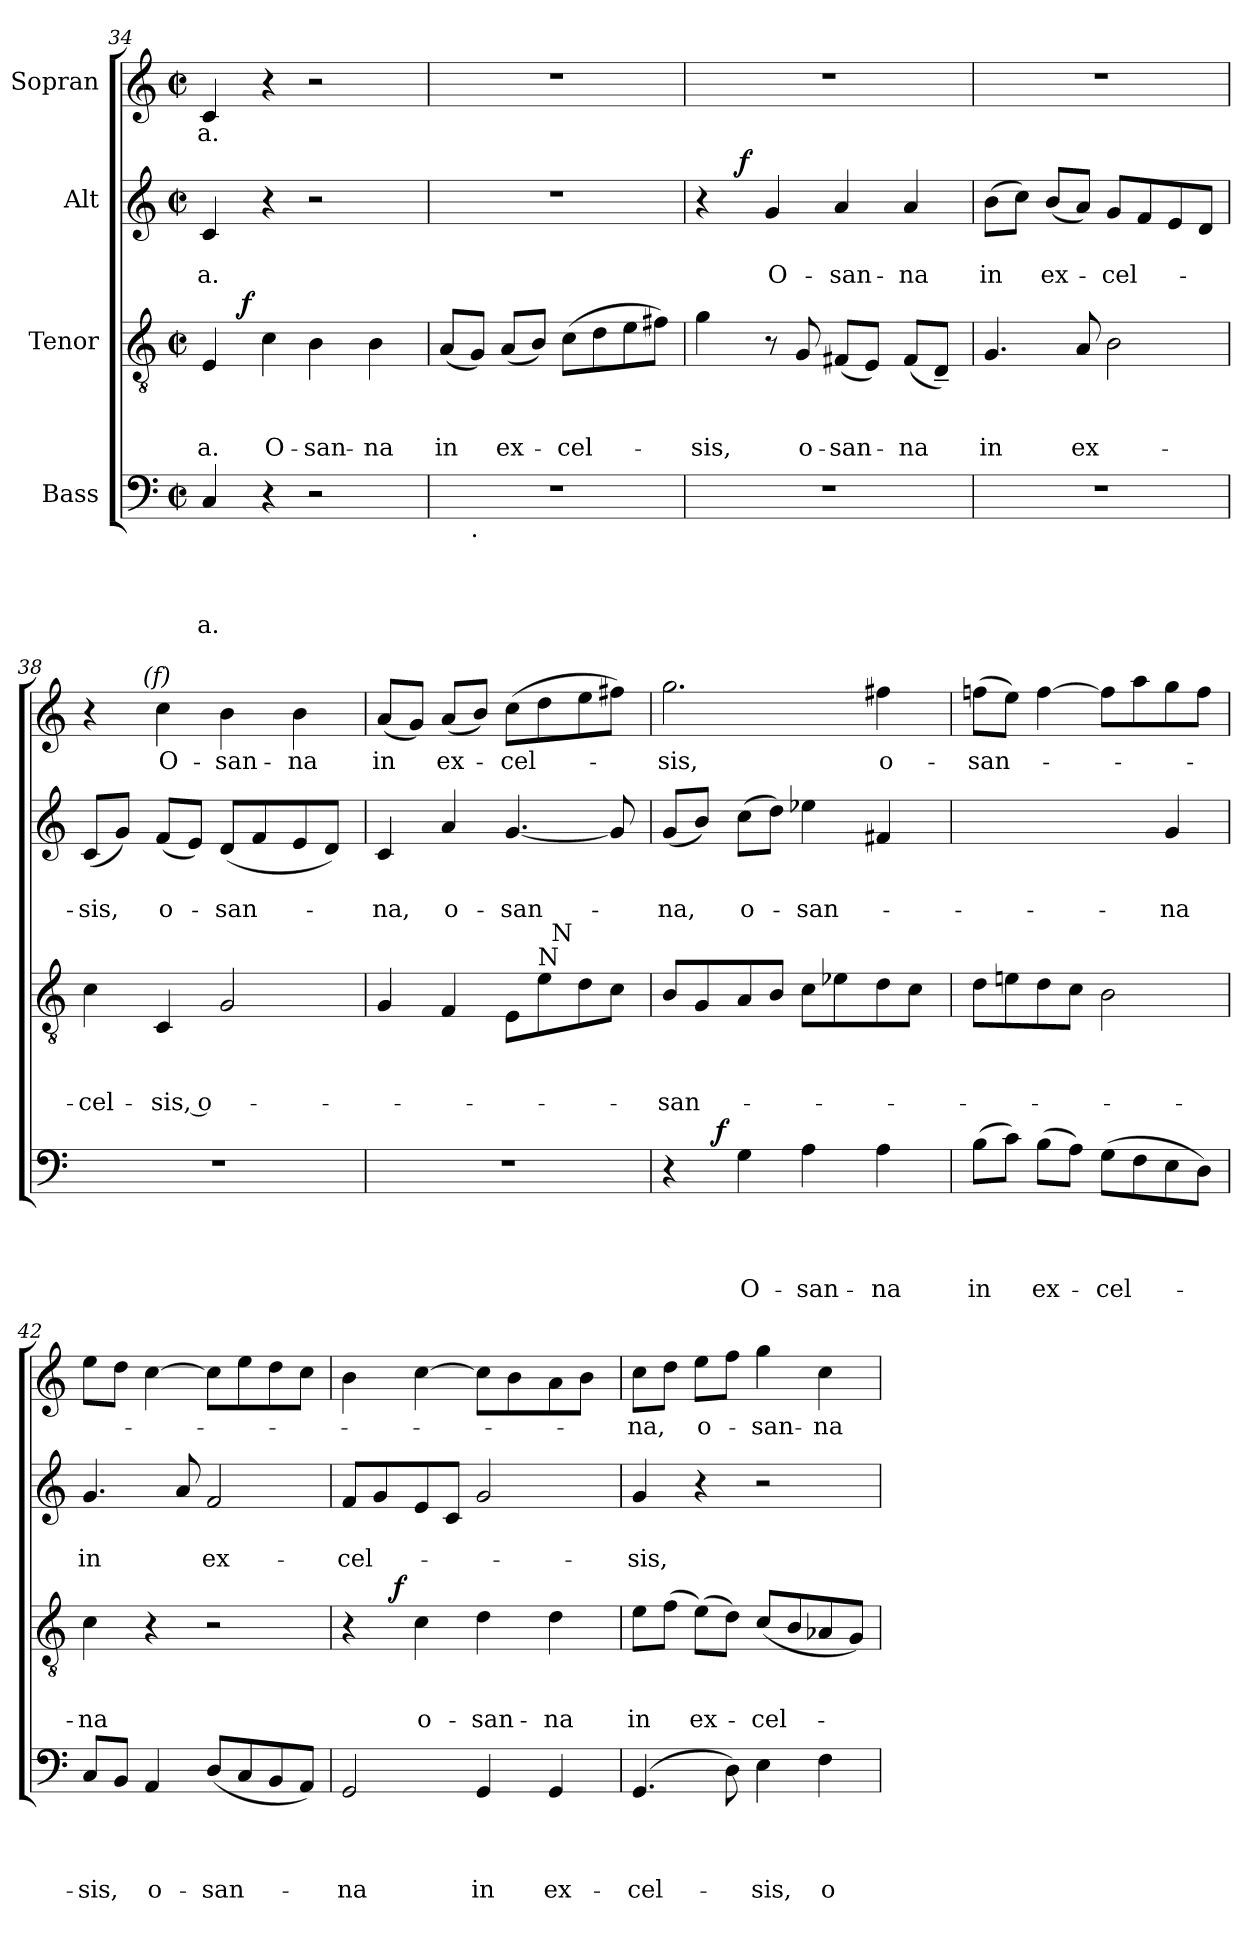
**kern	**text	**text	**text	**text	**dynam	**kern	**text	**text	**text	**dynam	**kern	**text	**text	**dynam	**kern	**text
*part4	*part4	*part4	*part4	*part4	*part4	*part3	*part3	*part3	*part3	*part3	*part2	*part2	*part2	*part2	*part1	*part1
*staff4	*staff4	*staff4	*staff4	*staff4	*staff4	*staff3	*staff3	*staff3	*staff3	*staff3	*staff2	*staff2	*staff2	*staff2	*staff1	*staff1
*I"Bass	*	*	*	*	*	*I"Tenor	*	*	*	*	*I"Alt	*	*	*	*I"Sopran	*
*clefF4	*	*	*	*	*	*clefGv2	*	*	*	*	*clefG2	*	*	*	*clefG2	*
*k[]	*	*	*	*	*	*k[]	*	*	*	*	*k[]	*	*	*	*k[]	*
*C:	*	*	*	*	*	*C:	*	*	*	*	*C:	*	*	*	*C:	*
*M2/2	*	*	*	*	*	*M2/2	*	*	*	*	*M2/2	*	*	*	*M2/2	*
*met(c|)	*	*	*	*	*	*met(c|)	*	*	*	*	*met(c|)	*	*	*	*met(c|)	*
=34	=34	=34	=34	=34	=34	=34	=34	=34	=34	=34	=34	=34	=34	=34	=34	=34
!	!	!	!	!LO:LY:b	!	!	!	!	!LO:LY:b	!	!	!	!LO:LY:b	!	!	!LO:LY:b
*	*	*	*	*	*	*^	*	*	*	*	*	*	*	*	*	*
4C/	.	.	.	-a.	.	4E/	8.ryy	.	.	-a.	.	4c/	.	-a.	.	4c/	-a.
!	!	!	!	!	!	!	!	!	!	!	!LO:DY:a	!	!	!	!	!	!
.	.	.	.	.	.	.	2ryy	.	.	.	f	.	.	.	.	.	.
!	!	!	!	!	!	!	!	!	!	!LO:LY:b	!	!	!	!	!	!	!
4r	.	.	.	.	.	4c\	.	.	.	O-	.	4r	.	.	.	4r	.
!	!	!	!	!	!	!	!	!	!	!LO:LY:b	!	!	!	!	!	!	!
2r	.	.	.	.	.	4B\	.	.	.	-san-	.	2r	.	.	.	2r	.
.	.	.	.	.	.	.	4ryy	.	.	.	.	.	.	.	.	.	.
!	!	!	!	!	!	!	!	!	!	!LO:LY:b	!	!	!	!	!	!	!
.	.	.	.	.	.	4B\	.	.	.	-na	.	.	.	.	.	.	.
.	.	.	.	.	.	.	16ryy	.	.	.	.	.	.	.	.	.	.
!!LO:LB:g=z
=35	=35	=35	=35	=35	=35	=35	=35	=35	=35	=35	=35	=35	=35	=35	=35	=35	=35
!	!	!	!	!	!	!	!	!	!	!LO:LY:b	!	!	!	!	!	!	!
*^	*	*	*	*	*	*v	*v	*	*	*	*	*	*	*	*	*	*
1r	8ryy	.	.	.	.	.	(<8A/L	.	.	in	.	1r	.	.	.	1r	.
!	!LO:TX:b:t=.	!	!	!	!	!	!	!	!	!	!	!	!	!	!	!	!
.	2..ryy	.	.	.	.	.	8G/J)	.	.	.	.	.	.	.	.	.	.
!	!	!	!	!	!	!	!	!	!	!LO:LY:b	!	!	!	!	!	!	!
.	.	.	.	.	.	.	(<8A/L	.	.	ex-	.	.	.	.	.	.	.
.	.	.	.	.	.	.	8B/J)	.	.	.	.	.	.	.	.	.	.
!	!	!	!	!	!	!	!	!	!	!LO:LY:b	!	!	!	!	!	!	!
.	.	.	.	.	.	.	(>8c\L	.	.	-cel-	.	.	.	.	.	.	.
.	.	.	.	.	.	.	8d\	.	.	.	.	.	.	.	.	.	.
.	.	.	.	.	.	.	8e\	.	.	.	.	.	.	.	.	.	.
.	.	.	.	.	.	.	8f#X\J)	.	.	.	.	.	.	.	.	.	.
=36	=36	=36	=36	=36	=36	=36	=36	=36	=36	=36	=36	=36	=36	=36	=36	=36	=36
!	!	!	!	!	!	!	!	!	!	!LO:LY:b	!	!	!	!	!	!	!
*v	*v	*	*	*	*	*	*	*	*	*	*	*^	*	*	*	*	*
1r	.	.	.	.	.	4g\	.	.	-sis,	.	4r	8ryy	.	.	.	1r	.
.	.	.	.	.	.	.	.	.	.	.	.	32ryy	.	.	.	.	.
!	!	!	!	!	!	!	!	!	!	!	!	!	!	!	!LO:DY:a	!	!
.	.	.	.	.	.	.	.	.	.	.	.	2ryy	.	.	f	.	.
!	!	!	!	!	!	!	!	!	!	!	!	!	!	!LO:LY:b	!	!	!
.	.	.	.	.	.	8r	.	.	.	.	4g/	.	.	O-	.	.	.
!	!	!	!	!	!	!	!	!	!LO:LY:b	!	!	!	!	!	!	!	!
.	.	.	.	.	.	8G/	.	.	o-	.	.	.	.	.	.	.	.
!	!	!	!	!	!	!	!	!	!LO:LY:b	!	!	!	!	!LO:LY:b	!	!	!
.	.	.	.	.	.	(<8F#X/L	.	.	-san-	.	4a/	.	.	-san-	.	.	.
.	.	.	.	.	.	8E/J)	.	.	.	.	.	.	.	.	.	.	.
.	.	.	.	.	.	.	.	.	.	.	.	4ryy	.	.	.	.	.
!	!	!	!	!	!	!	!	!	!LO:LY:b	!	!	!	!	!LO:LY:b	!	!	!
.	.	.	.	.	.	(<8F#/L	.	.	-na	.	4a/	.	.	-na	.	.	.
.	.	.	.	.	.	8D~</J)	.	.	.	.	.	.	.	.	.	.	.
.	.	.	.	.	.	.	.	.	.	.	.	16.ryy	.	.	.	.	.
=37	=37	=37	=37	=37	=37	=37	=37	=37	=37	=37	=37	=37	=37	=37	=37	=37	=37
!	!	!	!	!	!	!	!	!	!LO:LY:b	!	!	!	!	!LO:LY:b	!	!	!
*	*	*	*	*	*	*	*	*	*	*	*v	*v	*	*	*	*	*
1r	.	.	.	.	.	4.G/	.	.	in	.	(>8b\L	.	in	.	1r	.
.	.	.	.	.	.	.	.	.	.	.	8cc\J)	.	.	.	.	.
!	!	!	!	!	!	!	!	!	!	!	!	!	!LO:LY:b	!	!	!
.	.	.	.	.	.	.	.	.	.	.	(<8b/L	.	ex-	.	.	.
!	!	!	!	!	!	!	!	!	!LO:LY:b	!	!	!	!	!	!	!
.	.	.	.	.	.	8A/	.	.	ex-	.	8a/J)	.	.	.	.	.
!	!	!	!	!	!	!	!	!	!	!	!	!	!LO:LY:b	!	!	!
.	.	.	.	.	.	2B\	.	.	.	.	8g/L	.	-cel-	.	.	.
.	.	.	.	.	.	.	.	.	.	.	8f/	.	.	.	.	.
.	.	.	.	.	.	.	.	.	.	.	8e/	.	.	.	.	.
.	.	.	.	.	.	.	.	.	.	.	8d/J	.	.	.	.	.
=38	=38	=38	=38	=38	=38	=38	=38	=38	=38	=38	=38	=38	=38	=38	=38	=38
!	!	!	!	!	!	!	!	!	!LO:LY:b	!	!	!	!LO:LY:b	!	!	!
*	*	*	*	*	*	*	*	*	*	*	*	*	*	*	*^	*
1r	.	.	.	.	.	4c\	.	.	-cel-	.	(<8c/L	.	-sis,	.	4r	8..ryy	.
.	.	.	.	.	.	.	.	.	.	.	8g/J)	.	.	.	.	.	.
!	!	!	!	!	!	!	!	!	!	!	!	!	!	!	!	!LO:TX:a:i:t=(f)	!
.	.	.	.	.	.	.	.	.	.	.	.	.	.	.	.	2ryy	.
!	!	!	!	!	!	!	!	!	!LO:LY:b	!	!	!	!LO:LY:b	!	!	!	!LO:LY:b
.	.	.	.	.	.	4C/	.	.	-sis, o-	.	(<8f/L	.	o-	.	4cc\	.	O-
.	.	.	.	.	.	.	.	.	.	.	8e/J)	.	.	.	.	.	.
!	!	!	!	!	!	!	!	!	!	!	!	!	!LO:LY:b	!	!	!	!LO:LY:b
.	.	.	.	.	.	2G/	.	.	.	.	(<8d/L	.	-san-	.	4b\	.	-san-
.	.	.	.	.	.	.	.	.	.	.	8f/	.	.	.	.	.	.
.	.	.	.	.	.	.	.	.	.	.	.	.	.	.	.	4ryy	.
!	!	!	!	!	!	!	!	!	!	!	!	!	!	!	!	!	!LO:LY:b
.	.	.	.	.	.	.	.	.	.	.	8e/	.	.	.	4b\	.	-na
.	.	.	.	.	.	.	.	.	.	.	8d/J)	.	.	.	.	.	.
.	.	.	.	.	.	.	.	.	.	.	.	.	.	.	.	32ryy	.
=39	=39	=39	=39	=39	=39	=39	=39	=39	=39	=39	=39	=39	=39	=39	=39	=39	=39
!	!	!	!	!	!	!	!	!	!	!	!	!	!LO:LY:b	!	!	!	!LO:LY:b
*	*	*	*	*	*	*^	*	*	*	*	*	*	*	*	*v	*v	*
1r	.	.	.	.	.	4G/	2ryy	.	.	.	.	4c/	.	-na,	.	(<8a/L	in
.	.	.	.	.	.	.	.	.	.	.	.	.	.	.	.	8g/J)	.
!	!	!	!	!	!	!	!	!	!	!	!	!	!	!LO:LY:b	!	!	!LO:LY:b
.	.	.	.	.	.	4F/	.	.	.	.	.	4a/	.	o-	.	(<8a/L	ex-
.	.	.	.	.	.	.	.	.	.	.	.	.	.	.	.	8b/J)	.
!	!	!	!	!	!	!	!	!	!	!	!	!	!	!LO:LY:b	!	!	!LO:LY:b
.	.	.	.	.	.	8E\L	8ryy	.	.	.	.	[<4.g/	.	-san-	.	(>8cc\L	-cel-
!	!	!	!	!	!	!LO:TX:a:t=N	!	!	!	!	!	!	!	!	!	!	!
.	.	.	.	.	.	8e\	32ryy	.	.	.	.	.	.	.	.	8dd\	.
!	!	!	!	!	!	!	!LO:TX:a:t=N	!	!	!	!	!	!	!	!	!	!
.	.	.	.	.	.	.	4ryy	.	.	.	.	.	.	.	.	.	.
.	.	.	.	.	.	8d\	.	.	.	.	.	.	.	.	.	8ee\	.
.	.	.	.	.	.	8c\J	.	.	.	.	.	8g/]	.	.	.	8ff#X\J)	.
.	.	.	.	.	.	.	16.ryy	.	.	.	.	.	.	.	.	.	.
!!LO:PB:g=z
=40	=40	=40	=40	=40	=40	=40	=40	=40	=40	=40	=40	=40	=40	=40	=40	=40	=40
!LO:TX:b:t=.	!	!	!	!	!	!	!	!	!	!	!	!	!	!	!	!	!
!	!	!	!	!	!	!	!	!	!	!LO:LY:b	!	!	!	!LO:LY:b	!	!	!LO:LY:b
*^	*	*	*	*	*	*v	*v	*	*	*	*	*	*	*	*	*	*
4r	8.ryy	.	.	.	.	.	8B/L	.	.	-san-	.	(<8g/L	.	-na,	.	2.gg\	-sis,
.	.	.	.	.	.	.	8G/	.	.	.	.	8b/J)	.	.	.	.	.
!	!	!	!	!	!	!LO:DY:a	!	!	!	!	!	!	!	!	!	!	!
.	2ryy	.	.	.	.	f	.	.	.	.	.	.	.	.	.	.	.
!	!	!	!	!	!LO:LY:b	!	!	!	!	!	!	!	!	!LO:LY:b	!	!	!
4G\	.	.	.	.	O-	.	8A/	.	.	.	.	(>8cc\L	.	o-	.	.	.
.	.	.	.	.	.	.	8B/J	.	.	.	.	8dd\J)	.	.	.	.	.
!	!	!	!	!	!LO:LY:b	!	!	!	!	!	!	!	!	!LO:LY:b	!	!	!
4A\	.	.	.	.	-san-	.	8c\L	.	.	.	.	4ee-X\	.	-san-	.	.	.
.	.	.	.	.	.	.	8e-X\	.	.	.	.	.	.	.	.	.	.
.	4ryy	.	.	.	.	.	.	.	.	.	.	.	.	.	.	.	.
!	!	!	!	!	!LO:LY:b	!	!	!	!	!	!	!	!	!	!	!	!LO:LY:b
4A\	.	.	.	.	-na	.	8d\	.	.	.	.	4f#X/	.	.	.	4ff#X\	o-
.	.	.	.	.	.	.	8c\J	.	.	.	.	.	.	.	.	.	.
.	16ryy	.	.	.	.	.	.	.	.	.	.	.	.	.	.	.	.
=41	=41	=41	=41	=41	=41	=41	=41	=41	=41	=41	=41	=41	=41	=41	=41	=41	=41
!	!	!	!	!	!LO:LY:b	!	!	!	!	!	!	!	!	!	!	!	!LO:LY:b
*v	*v	*	*	*	*	*	*	*	*	*	*	*	*	*	*	*	*
(>8B\L	.	.	.	in	.	8d\L	.	.	.	.	2.ryy	.	.	.	(>8ffn\L	-san-
8c\J)	.	.	.	.	.	8en\	.	.	.	.	.	.	.	.	8ee\J)	.
!	!	!	!	!LO:LY:b	!	!	!	!	!	!	!	!	!	!	!	!
(>8B\L	.	.	.	ex-	.	8d\	.	.	.	.	.	.	.	.	[>4ff\	.
8A\J)	.	.	.	.	.	8c\J	.	.	.	.	.	.	.	.	.	.
!	!	!	!	!LO:LY:b	!	!	!	!	!	!	!	!	!	!	!	!
(>8G\L	.	.	.	-cel-	.	2B\	.	.	.	.	.	.	.	.	8ff\L]	.
8F\	.	.	.	.	.	.	.	.	.	.	.	.	.	.	8aa\	.
!	!	!	!	!	!	!	!	!	!	!	!	!	!LO:LY:b	!	!	!
8E\	.	.	.	.	.	.	.	.	.	.	4g/	.	-na	.	8gg\	.
8D\J)	.	.	.	.	.	.	.	.	.	.	.	.	.	.	8ff\J	.
=42	=42	=42	=42	=42	=42	=42	=42	=42	=42	=42	=42	=42	=42	=42	=42	=42
!	!	!	!	!LO:LY:b	!	!	!	!	!LO:LY:b	!	!	!	!LO:LY:b	!	!	!
8C/L	.	.	.	-sis,	.	4c\	.	.	-na	.	4.g/	.	in	.	8ee\L	.
8BB/J	.	.	.	.	.	.	.	.	.	.	.	.	.	.	8dd\J	.
!	!	!	!	!LO:LY:b	!	!	!	!	!	!	!	!	!	!	!	!
4AA/	.	.	.	o-	.	4r	.	.	.	.	.	.	.	.	[>4cc\	.
.	.	.	.	.	.	.	.	.	.	.	8a/	.	.	.	.	.
!	!	!	!	!LO:LY:b	!	!	!	!	!	!	!	!	!LO:LY:b	!	!	!
(<8D/L	.	.	.	-san-	.	2r	.	.	.	.	2f/	.	ex-	.	8cc\L]	.
8C/	.	.	.	.	.	.	.	.	.	.	.	.	.	.	8ee\	.
8BB/	.	.	.	.	.	.	.	.	.	.	.	.	.	.	8dd\	.
8AA/J)	.	.	.	.	.	.	.	.	.	.	.	.	.	.	8cc\J	.
=43	=43	=43	=43	=43	=43	=43	=43	=43	=43	=43	=43	=43	=43	=43	=43	=43
!	!	!	!	!LO:LY:b	!	!	!	!	!	!	!	!	!LO:LY:b	!	!	!
*	*	*	*	*	*	*^	*	*	*	*	*	*	*	*	*	*
2GG/	.	.	.	-na	.	4r	8.ryy	.	.	.	.	8f/L	.	-cel-	.	4b\	.
.	.	.	.	.	.	.	.	.	.	.	.	8g/	.	.	.	.	.
!	!	!	!	!	!	!	!	!	!	!	!LO:DY:a	!	!	!	!	!	!
.	.	.	.	.	.	.	2ryy	.	.	.	f	.	.	.	.	.	.
!	!	!	!	!	!	!	!	!	!	!LO:LY:b	!	!	!	!	!	!	!
.	.	.	.	.	.	4c\	.	.	.	o-	.	8e/	.	.	.	[>4cc\	.
.	.	.	.	.	.	.	.	.	.	.	.	8c/J	.	.	.	.	.
!	!	!	!	!LO:LY:b	!	!	!	!	!	!LO:LY:b	!	!	!	!	!	!	!
4GG/	.	.	.	in	.	4d\	.	.	.	-san-	.	2g/	.	.	.	8cc\L]	.
.	.	.	.	.	.	.	.	.	.	.	.	.	.	.	.	8b\	.
.	.	.	.	.	.	.	4ryy	.	.	.	.	.	.	.	.	.	.
!	!	!	!	!LO:LY:b	!	!	!	!	!	!LO:LY:b	!	!	!	!	!	!	!
4GG/	.	.	.	ex-	.	4d\	.	.	.	-na	.	.	.	.	.	8a\	.
.	.	.	.	.	.	.	.	.	.	.	.	.	.	.	.	8b\J	.
.	.	.	.	.	.	.	16ryy	.	.	.	.	.	.	.	.	.	.
=44	=44	=44	=44	=44	=44	=44	=44	=44	=44	=44	=44	=44	=44	=44	=44	=44	=44
!	!	!	!	!LO:LY:b	!	!	!	!	!	!LO:LY:b	!	!	!	!LO:LY:b	!	!	!LO:LY:b
*	*	*	*	*	*	*v	*v	*	*	*	*	*	*	*	*	*	*
(4.GG/	.	.	.	-cel-	.	8e\L	.	.	in	.	4g/	.	-sis,	.	8cc\L	-na,
.	.	.	.	.	.	(>8f\J	.	.	.	.	.	.	.	.	8dd\J	.
!	!	!	!	!	!	!	!	!	!LO:LY:b	!	!	!	!	!	!	!LO:LY:b
.	.	.	.	.	.	(>8e\L)	.	.	ex-	.	4r	.	.	.	8ee\L	o-
8D\)	.	.	.	.	.	8d\J)	.	.	.	.	.	.	.	.	8ff\J	.
!	!	!	!	!LO:LY:b	!	!	!	!	!LO:LY:b	!	!	!	!	!	!	!LO:LY:b
4E\	.	.	.	-sis,	.	(<8c/L	.	.	-cel-	.	2r	.	.	.	4gg\	-san-
.	.	.	.	.	.	8B/	.	.	.	.	.	.	.	.	.	.
!	!	!	!	!LO:LY:b	!	!	!	!	!	!	!	!	!	!	!	!LO:LY:b
4F\	.	.	.	o-	.	8A-X/	.	.	.	.	.	.	.	.	4cc\	-na
.	.	.	.	.	.	8G/J)	.	.	.	.	.	.	.	.	.	.
=	=	=	=	=	=	=	=	=	=	=	=	=	=	=	=	=
*-	*-	*-	*-	*-	*-	*-	*-	*-	*-	*-	*-	*-	*-	*-	*-	*-
